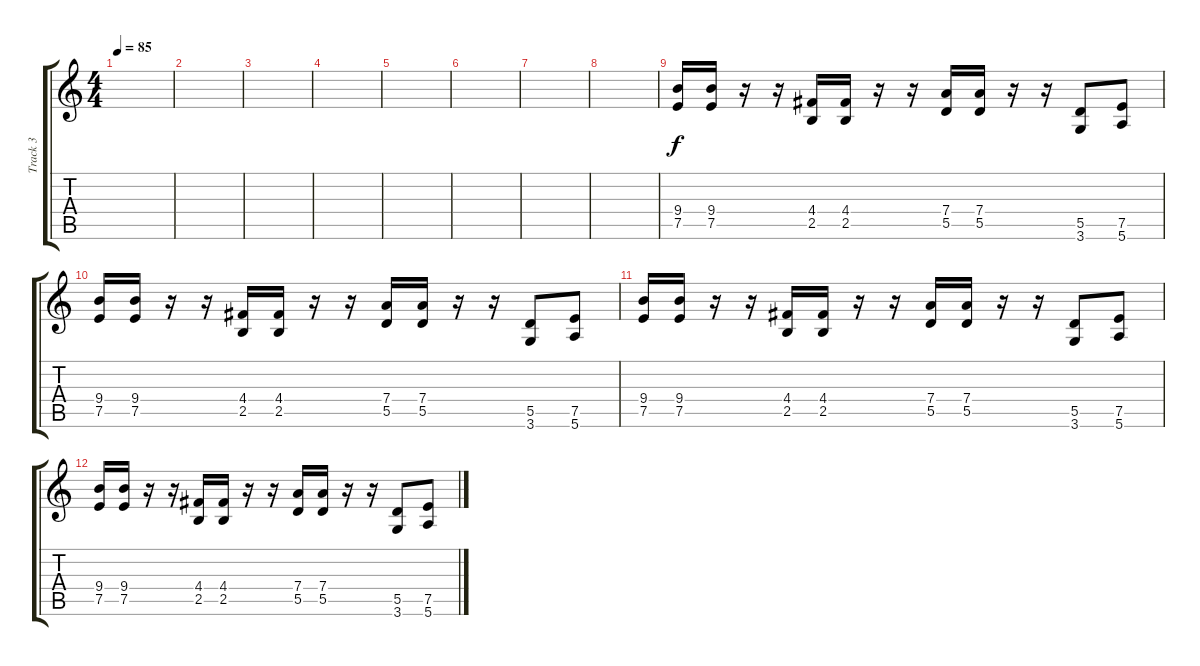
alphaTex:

\track ("Track 3" "Track 3") {instrument electricguitarjazz}
\staff {score tabs}
\tuning (E4 B3 G3 D3 A2 E2) {hide}
\ts (4 4)
\tempo 85
\clef g2
\ks c
|
|
|
|
|
|
|
|
(9.4 7.5).16 (9.4 7.5).16 r.16 r.16 (4.4 2.5).16 (4.4 2.5).16 r.16 r.16 (7.4 5.5).16 (7.4 5.5).16 r.16 r.16 (5.5 3.6).8 (7.5 5.6).8 |
(9.4 7.5).16 (9.4 7.5).16 r.16 r.16 (4.4 2.5).16 (4.4 2.5).16 r.16 r.16 (7.4 5.5).16 (7.4 5.5).16 r.16 r.16 (5.5 3.6).8 (7.5 5.6).8 |
(9.4 7.5).16 (9.4 7.5).16 r.16 r.16 (4.4 2.5).16 (4.4 2.5).16 r.16 r.16 (7.4 5.5).16 (7.4 5.5).16 r.16 r.16 (5.5 3.6).8 (7.5 5.6).8 |
(9.4 7.5).16 (9.4 7.5).16 r.16 r.16 (4.4 2.5).16 (4.4 2.5).16 r.16 r.16 (7.4 5.5).16 (7.4 5.5).16 r.16 r.16 (5.5 3.6).8 (7.5 5.6).8
